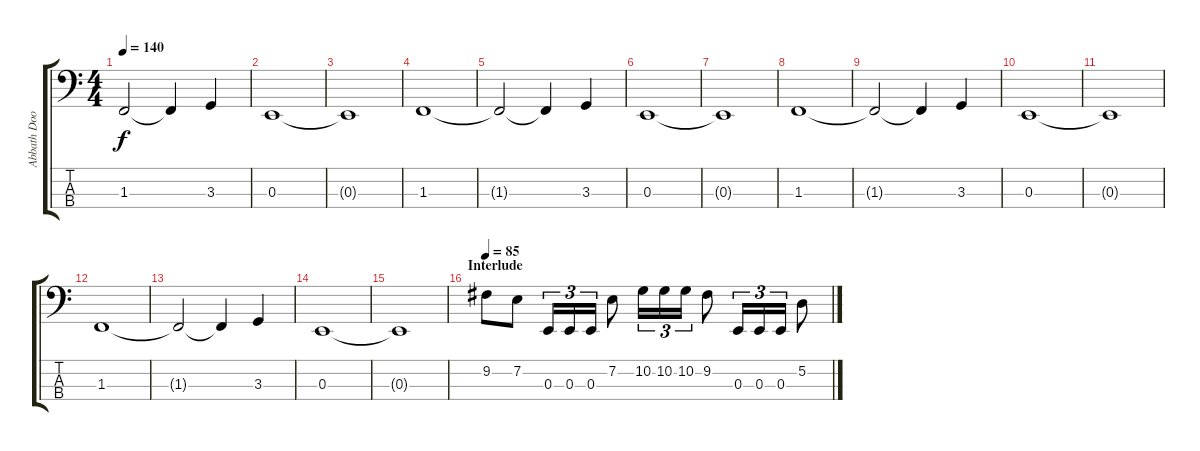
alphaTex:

\track ("Abbath Doom Occulta (Bass)" "Abbath Doo") {instrument electricbasspick}
\staff {score tabs}
\tuning (D2 A1 E1 B0) {hide}
\ts (4 4)
\tempo 140
\clef f4
\ks c
1.3{t}.2{dy f} 1.3{t}.4 3.3.4 |
0.3.1 |
0.3{t}.1 |
1.3.1 |
1.3{t}.2 1.3{t}.4 3.3.4 |
0.3.1 |
0.3{t}.1 |
1.3.1 |
1.3{t}.2 1.3{t}.4 3.3.4 |
0.3.1 |
0.3{t}.1 |
1.3.1 |
1.3{t}.2 1.3{t}.4 3.3.4 |
0.3.1 |
0.3{t}.1 |
\section ("" "Interlude")
\tempo 85
9.2.8 7.2.8 0.3.16{tu (3 2)} 0.3.16{tu (3 2)} 0.3.16{tu (3 2)} 7.2.8 10.2.16{tu (3 2)} 10.2.16{tu (3 2)} 10.2.16{tu (3 2)} 9.2.8 0.3.16{tu (3 2)} 0.3.16{tu (3 2)} 0.3.16{tu (3 2)} 5.2.8
